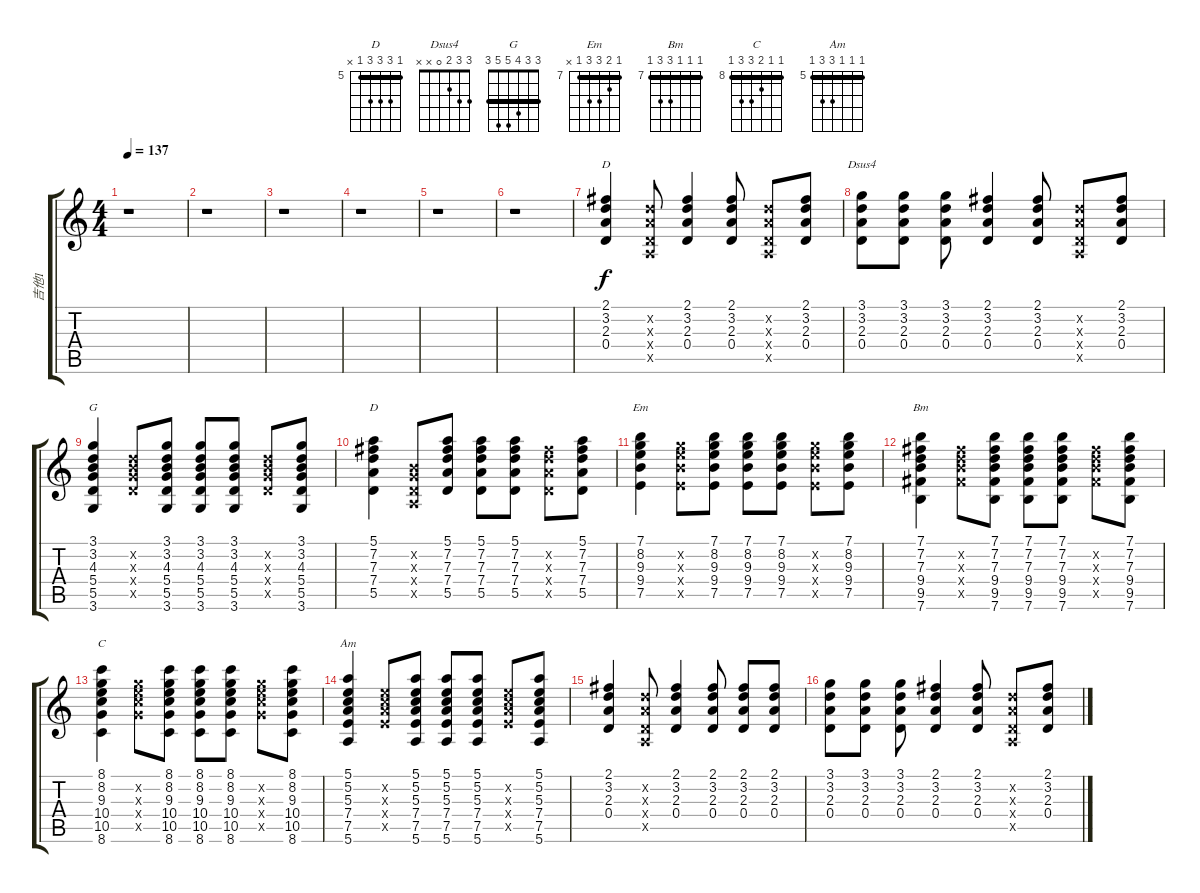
\track ("吉他1" "吉他1") {instrument acousticguitarnylon}
\staff {score tabs}
\tuning (E4 B3 G3 D3 A2 E2) {hide}
\chord ("D" 2 3 2 0 x x)
\chord ("Dsus4" 3 3 2 0 x x)
\chord ("G" 3 3 4 5 5 3) {barre 3}
\chord ("D" 5 7 7 7 5 x) {firstfret 5 barre 5}
\chord ("Em" 7 8 9 9 7 x) {firstfret 7 barre 7}
\chord ("Bm" 7 7 7 9 9 7) {firstfret 7 barre 7}
\chord ("C" 8 8 9 10 10 8) {firstfret 8 barre 8}
\chord ("Am" 5 5 5 7 7 5) {firstfret 5 barre 5}
\ts (4 4)
\tempo 137
\clef g2
\ks c
r.1{dy f} |
r.1 |
r.1 |
r.1 |
r.1 |
r.1 |
(2.1 3.2 2.3 0.4).4{ch "D"} (3.2{x} 2.3{x} 0.4{x} 0.5{x}).8 (2.1 3.2 2.3 0.4).4 (2.1 3.2 2.3 0.4).8 (3.2{x} 2.3{x} 0.4{x} 0.5{x}).8 (2.1 3.2 2.3 0.4).8 |
(3.1 3.2 2.3 0.4).8{ch "Dsus4"} (3.1 3.2 2.3 0.4).8 (3.1 3.2 2.3 0.4).8 (2.1 3.2 2.3 0.4).4 (2.1 3.2 2.3 0.4).8 (3.2{x} 2.3{x} 0.4{x} 0.5{x}).8 (2.1 3.2 2.3 0.4).8 |
(3.1 3.2 4.3 5.4 5.5 3.6).4{ch "G"} (3.2{x} 4.3{x} 5.4{x} 5.5{x}).8 (3.1 3.2 4.3 5.4 5.5 3.6).8 (3.1 3.2 4.3 5.4 5.5 3.6).8 (3.1 3.2 4.3 5.4 5.5 3.6).8 (3.2{x} 4.3{x} 5.4{x} 5.5{x}).8 (3.1 3.2 4.3 5.4 5.5 3.6).8 |
(5.1 7.2 7.3 7.4 5.5).4{ch "D"} (0.2{x} 0.3{x} 0.4{x} 0.5{x}).8 (5.1 7.2 7.3 7.4 5.5).8 (5.1 7.2 7.3 7.4 5.5).8 (5.1 7.2 7.3 7.4 5.5).8 (7.2{x} 7.3{x} 7.4{x} 5.5{x}).8 (5.1 7.2 7.3 7.4 5.5).8 |
(7.1 8.2 9.3 9.4 7.5).4{ch "Em"} (8.2{x} 9.3{x} 9.4{x} 7.5{x}).8 (7.1 8.2 9.3 9.4 7.5).8 (7.1 8.2 9.3 9.4 7.5).8 (7.1 8.2 9.3 9.4 7.5).8 (8.2{x} 9.3{x} 9.4{x} 7.5{x}).8 (7.1 8.2 9.3 9.4 7.5).8 |
(7.1 7.2 7.3 9.4 9.5 7.6).4{ch "Bm"} (7.2{x} 7.3{x} 9.4{x} 9.5{x}).8 (7.1 7.2 7.3 9.4 9.5 7.6).8 (7.1 7.2 7.3 9.4 9.5 7.6).8 (7.1 7.2 7.3 9.4 9.5 7.6).8 (7.2{x} 7.3{x} 9.4{x} 9.5{x}).8 (7.1 7.2 7.3 9.4 9.5 7.6).8 |
(8.1 8.2 9.3 10.4 10.5 8.6).4{ch "C"} (8.2{x} 9.3{x} 10.4{x} 10.5{x}).8 (8.1 8.2 9.3 10.4 10.5 8.6).8 (8.1 8.2 9.3 10.4 10.5 8.6).8 (8.1 8.2 9.3 10.4 10.5 8.6).8 (8.2{x} 9.3{x} 10.4{x} 10.5{x}).8 (8.1 8.2 9.3 10.4 10.5 8.6).8 |
(5.1 5.2 5.3 7.4 7.5 5.6).4{ch "Am"} (5.2{x} 5.3{x} 7.4{x} 7.5{x}).8 (5.1 5.2 5.3 7.4 7.5 5.6).8 (5.1 5.2 5.3 7.4 7.5 5.6).8 (5.1 5.2 5.3 7.4 7.5 5.6).8 (5.2{x} 5.3{x} 7.4{x} 7.5{x}).8 (5.1 5.2 5.3 7.4 7.5 5.6).8 |
(2.1 3.2 2.3 0.4).4 (3.2{x} 2.3{x} 0.4{x} 0.5{x}).8 (2.1 3.2 2.3 0.4).4 (2.1 3.2 2.3 0.4).8 (2.1 3.2 2.3 0.4).8 (2.1 3.2 2.3 0.4).8 |
(3.1 3.2 2.3 0.4).8 (3.1 3.2 2.3 0.4).8 (3.1 3.2 2.3 0.4).8 (2.1 3.2 2.3 0.4).4 (2.1 3.2 2.3 0.4).8 (3.2{x} 2.3{x} 0.4{x} 0.5{x}).8 (2.1 3.2 2.3 0.4).8
